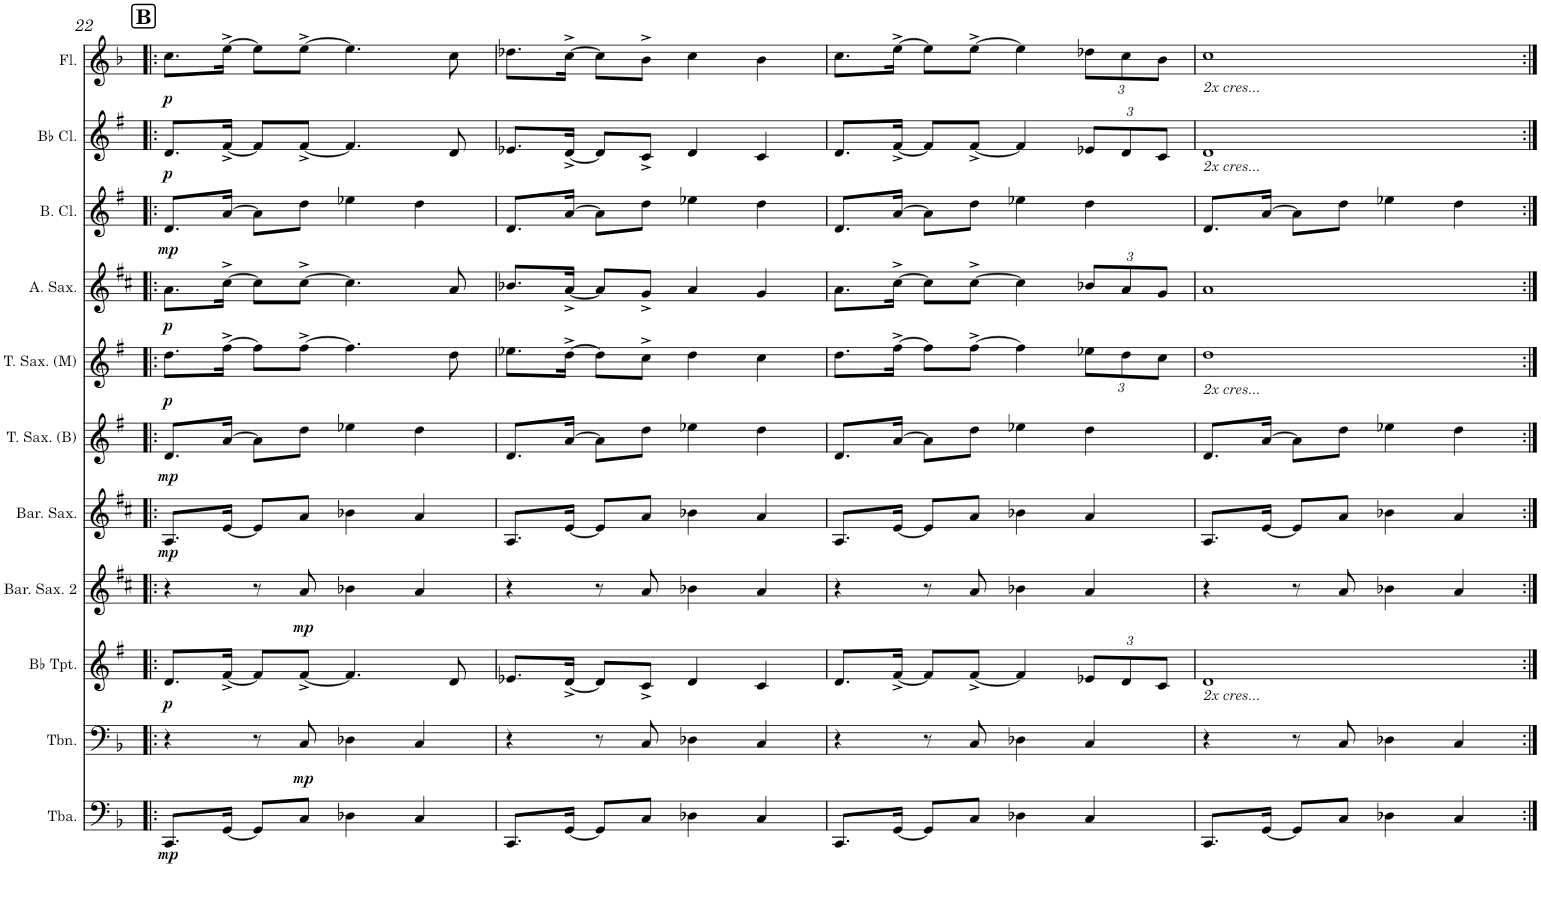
**kern	**dynam	**kern	**dynam	**kern	**dynam	**kern	**dynam	**kern	**dynam	**kern	**dynam	**kern	**dynam	**kern	**dynam	**kern	**dynam	**kern	**dynam	**kern	**dynam
*part11	*part11	*part10	*part10	*part9	*part9	*part8	*part8	*part7	*part7	*part6	*part6	*part5	*part5	*part4	*part4	*part3	*part3	*part2	*part2	*part1	*part1
*staff11	*staff11	*staff10	*staff10	*staff9	*staff9	*staff8	*staff8	*staff7	*staff7	*staff6	*staff6	*staff5	*staff5	*staff4	*staff4	*staff3	*staff3	*staff2	*staff2	*staff1	*staff1
*I"Tuba	*	*I"Trombone	*	*I"Bb Trumpet	*	*I"Baritone Saxophone 2	*	*I"Baritone Saxophone	*	*I"Tenor Saxophone (Bass)	*	*I"Tenor Saxophone (Melody)	*	*I"Alto Saxophone	*	*I"Bass Clarinet	*	*I"Bb Clarinet	*	*I"Flute	*
*I'Tba.	*	*I'Tbn.	*	*I'Bb Tpt.	*	*I'Bar. Sax. 2	*	*I'Bar. Sax.	*	*I'T. Sax. (B)	*	*I'T. Sax. (M)	*	*I'A. Sax.	*	*I'B. Cl.	*	*I'Bb Cl.	*	*I'Fl.	*
!!LO:PB:g=z
*clefF4	*	*clefF4	*	*clefG2	*	*clefG2	*	*clefG2	*	*clefG2	*	*clefG2	*	*clefG2	*	*clefG2	*	*clefG2	*	*clefG2	*
*	*	*	*	*Trd1c2	*	*Trd12c21	*	*Trd12c21	*	*Trd8c14	*	*Trd8c14	*	*Trd5c9	*	*Trd8c14	*	*Trd1c2	*	*	*
*k[b-]	*	*k[b-]	*	*k[f#]	*	*k[f#c#]	*	*k[f#c#]	*	*k[f#]	*	*k[f#]	*	*k[f#c#]	*	*k[f#]	*	*k[f#]	*	*k[b-]	*
*M4/4	*	*M4/4	*	*M4/4	*	*M4/4	*	*M4/4	*	*M4/4	*	*M4/4	*	*M4/4	*	*M4/4	*	*M4/4	*	*M4/4	*
!!LO:REH:place=s1:a:B:cj:fs=14:t=B
=22!|:	=22!|:	=22!|:	=22!|:	=22!|:	=22!|:	=22!|:	=22!|:	=22!|:	=22!|:	=22!|:	=22!|:	=22!|:	=22!|:	=22!|:	=22!|:	=22!|:	=22!|:	=22!|:	=22!|:	=22!|:	=22!|:
!	!LO:DY:b	!	!	!	!LO:DY:b	!	!	!	!LO:DY:b	!	!LO:DY:b	!	!LO:DY:b	!	!LO:DY:b	!	!LO:DY:b	!	!LO:DY:b	!	!LO:DY:b
8.CC/L	mp	4r	.	8.d/L	p	4r	.	8.A/L	mp	8.d/L	mp	8.dd\L	p	8.a\L	p	8.d/L	mp	8.d/L	p	8.cc\L	p
[16GG/Jk	.	.	.	[16f#^/Jk	.	.	.	[16e/Jk	.	[16a/Jk	.	[16ff#^\Jk	.	[16cc#^\Jk	.	[16a/Jk	.	[16f#^/Jk	.	[16ee^\Jk	.
8GG/L]	.	8r	.	8f#/L]	.	8r	.	8e/L]	.	8a\L]	.	8ff#\L]	.	8cc#\L]	.	8a\L]	.	8f#/L]	.	8ee\L]	.
!	!	!	!LO:DY:b	!	!	!	!LO:DY:b	!	!	!	!	!	!	!	!	!	!	!	!	!	!
8C/J	.	8C/	mp	[8f#^/J	.	8a/	mp	8a/J	.	8dd\J	.	[8ff#^\J	.	[8cc#^\J	.	8dd\J	.	[8f#^/J	.	[8ee^\J	.
4D-X\	.	4D-X\	.	4.f#/]	.	4b-X\	.	4b-X\	.	4ee-X\	.	4.ff#\]	.	4.cc#\]	.	4ee-X\	.	4.f#/]	.	4.ee\]	.
4C/	.	4C/	.	.	.	4a/	.	4a/	.	4dd\	.	.	.	.	.	4dd\	.	.	.	.	.
.	.	.	.	8d/	.	.	.	.	.	.	.	8dd\	.	8a/	.	.	.	8d/	.	8cc\	.
=23	=23	=23	=23	=23	=23	=23	=23	=23	=23	=23	=23	=23	=23	=23	=23	=23	=23	=23	=23	=23	=23
8.CC/L	.	4r	.	8.e-X/L	.	4r	.	8.A/L	.	8.d/L	.	8.ee-X\L	.	8.b-X/L	.	8.d/L	.	8.e-X/L	.	8.dd-X\L	.
[16GG/Jk	.	.	.	[16d^/Jk	.	.	.	[16e/Jk	.	[16a/Jk	.	[16dd^\Jk	.	[16a^/Jk	.	[16a/Jk	.	[16d^/Jk	.	[16cc^\Jk	.
8GG/L]	.	8r	.	8d/L]	.	8r	.	8e/L]	.	8a\L]	.	8dd\L]	.	8a/L]	.	8a\L]	.	8d/L]	.	8cc\L]	.
8C/J	.	8C/	.	8c^/J	.	8a/	.	8a/J	.	8dd\J	.	8cc^\J	.	8g^/J	.	8dd\J	.	8c^/J	.	8b-^\J	.
4D-X\	.	4D-X\	.	4d/	.	4b-X\	.	4b-X\	.	4ee-X\	.	4dd\	.	4a/	.	4ee-X\	.	4d/	.	4cc\	.
4C/	.	4C/	.	4c/	.	4a/	.	4a/	.	4dd\	.	4cc\	.	4g/	.	4dd\	.	4c/	.	4b-\	.
=24	=24	=24	=24	=24	=24	=24	=24	=24	=24	=24	=24	=24	=24	=24	=24	=24	=24	=24	=24	=24	=24
8.CC/L	.	4r	.	8.d/L	.	4r	.	8.A/L	.	8.d/L	.	8.dd\L	.	8.a\L	.	8.d/L	.	8.d/L	.	8.cc\L	.
[16GG/Jk	.	.	.	[16f#^/Jk	.	.	.	[16e/Jk	.	[16a/Jk	.	[16ff#^\Jk	.	[16cc#^\Jk	.	[16a/Jk	.	[16f#^/Jk	.	[16ee^\Jk	.
8GG/L]	.	8r	.	8f#/L]	.	8r	.	8e/L]	.	8a\L]	.	8ff#\L]	.	8cc#\L]	.	8a\L]	.	8f#/L]	.	8ee\L]	.
8C/J	.	8C/	.	[8f#^/J	.	8a/	.	8a/J	.	8dd\J	.	[8ff#^\J	.	[8cc#^\J	.	8dd\J	.	[8f#^/J	.	[8ee^\J	.
4D-X\	.	4D-X\	.	4f#/]	.	4b-X\	.	4b-X\	.	4ee-X\	.	4ff#\]	.	4cc#\]	.	4ee-X\	.	4f#/]	.	4ee\]	.
*	*	*	*	*Xbrackettup	*	*	*	*	*	*	*	*Xbrackettup	*	*Xbrackettup	*	*	*	*Xbrackettup	*	*Xbrackettup	*
4C/	.	4C/	.	12e-X/L	.	4a/	.	4a/	.	4dd\	.	12ee-X\L	.	12b-X/L	.	4dd\	.	12e-X/L	.	12dd-X\L	.
.	.	.	.	12d/	.	.	.	.	.	.	.	12dd\	.	12a/	.	.	.	12d/	.	12cc\	.
.	.	.	.	12c/J	.	.	.	.	.	.	.	12cc\J	.	12g/J	.	.	.	12c/J	.	12b-\J	.
=25	=25	=25	=25	=25	=25	=25	=25	=25	=25	=25	=25	=25	=25	=25	=25	=25	=25	=25	=25	=25	=25
!	!	!	!	!	!	!	!	!	!	!	!	!	!	!	!	!	!	!	!	!LO:TX:b:i:t=2x cres...	!
!	!	!	!	!	!	!	!	!	!	!	!	!	!	!	!	!	!	!LO:TX:b:i:t=2x cres...	!	!	!
!	!	!	!	!	!	!	!	!	!	!	!	!LO:TX:b:i:t=2x cres...	!	!	!	!	!	!	!	!	!
!	!	!	!	!LO:TX:b:i:t=2x cres...	!	!	!	!	!	!	!	!	!	!	!	!	!	!	!	!	!
8.CC/L	.	4r	.	1d	.	4r	.	8.A/L	.	8.d/L	.	1dd	.	1a	.	8.d/L	.	1d	.	1cc	.
[16GG/Jk	.	.	.	.	.	.	.	[16e/Jk	.	[16a/Jk	.	.	.	.	.	[16a/Jk	.	.	.	.	.
8GG/L]	.	8r	.	.	.	8r	.	8e/L]	.	8a\L]	.	.	.	.	.	8a\L]	.	.	.	.	.
8C/J	.	8C/	.	.	.	8a/	.	8a/J	.	8dd\J	.	.	.	.	.	8dd\J	.	.	.	.	.
4D-X\	.	4D-X\	.	.	.	4b-X\	.	4b-X\	.	4ee-X\	.	.	.	.	.	4ee-X\	.	.	.	.	.
4C/	.	4C/	.	.	.	4a/	.	4a/	.	4dd\	.	.	.	.	.	4dd\	.	.	.	.	.
=:|!	=:|!	=:|!	=:|!	=:|!	=:|!	=:|!	=:|!	=:|!	=:|!	=:|!	=:|!	=:|!	=:|!	=:|!	=:|!	=:|!	=:|!	=:|!	=:|!	=:|!	=:|!
*-	*-	*-	*-	*-	*-	*-	*-	*-	*-	*-	*-	*-	*-	*-	*-	*-	*-	*-	*-	*-	*-
